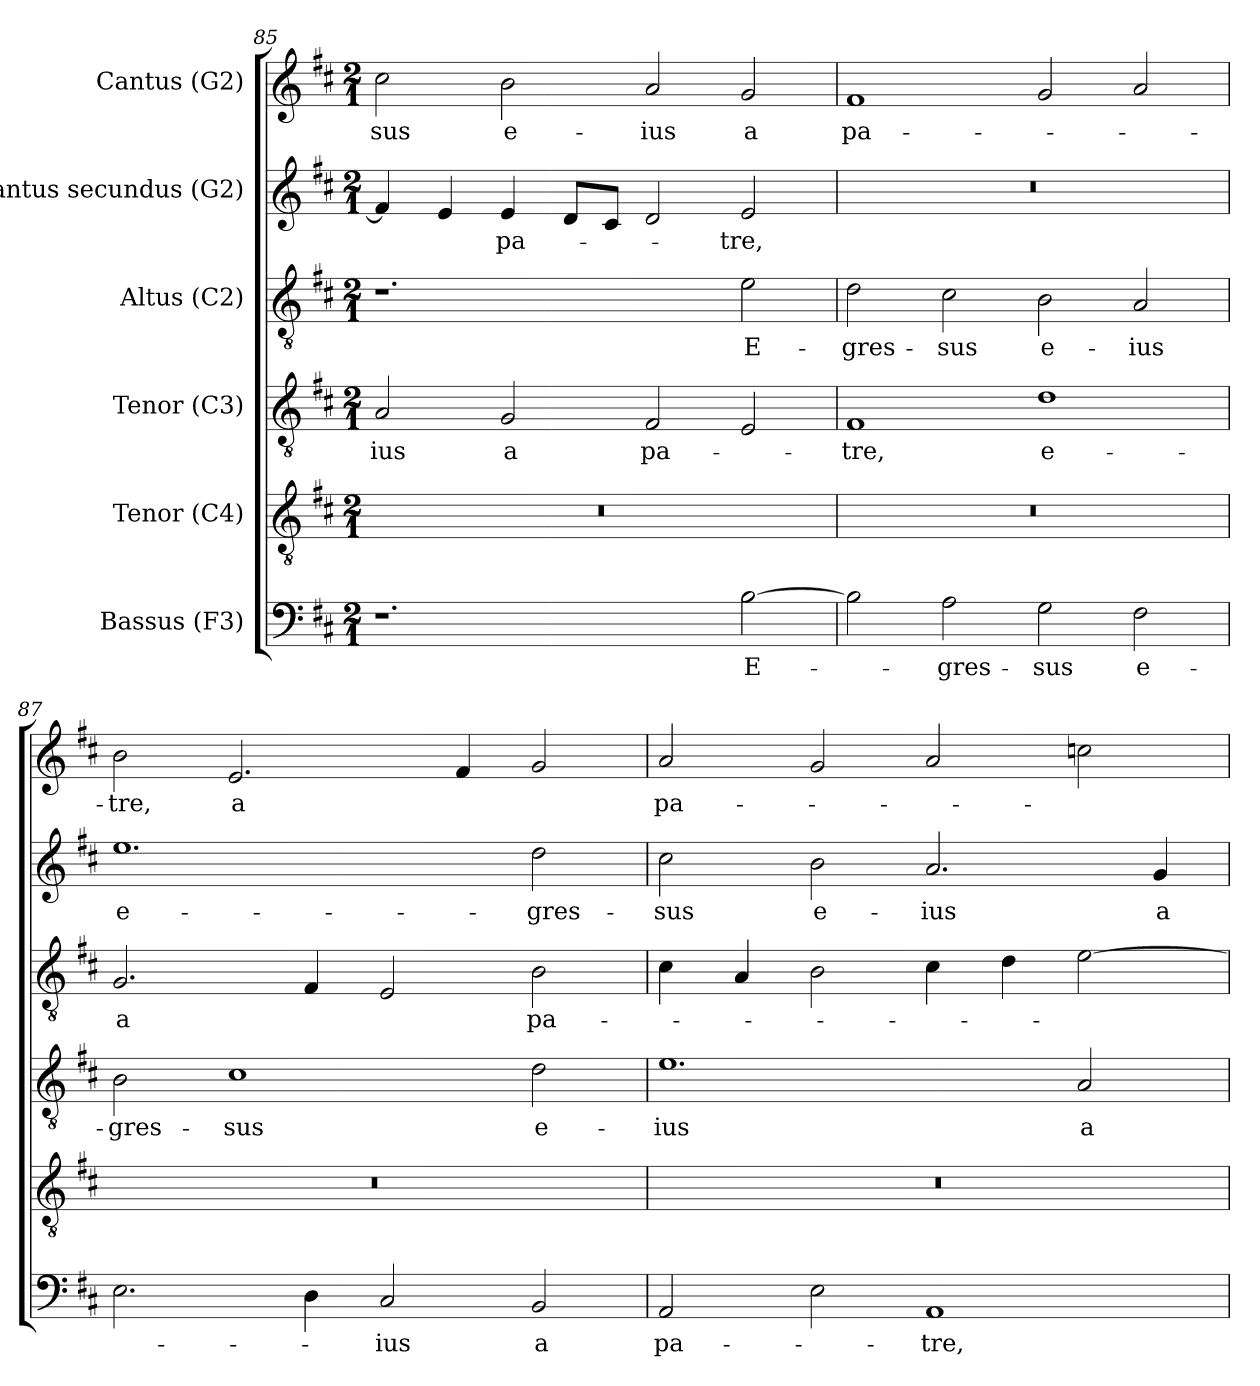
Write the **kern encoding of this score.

**kern	**text	**kern	**kern	**text	**kern	**text	**kern	**text	**kern	**text
*part6	*part6	*part5	*part4	*part4	*part3	*part3	*part2	*part2	*part1	*part1
*staff6	*staff6	*staff5	*staff4	*staff4	*staff3	*staff3	*staff2	*staff2	*staff1	*staff1
*I"Bassus (F3)	*	*I"Tenor (C4)	*I"Tenor (C3)	*	*I"Altus (C2)	*	*I"Cantus secundus (G2)	*	*I"Cantus (G2)	*
*clefF4	*	*clefGv2	*clefGv2	*	*clefGv2	*	*clefG2	*	*clefG2	*
*	*	*	*	*	*ITrd7c12	*	*	*	*	*
*k[f#c#]	*	*k[f#c#]	*k[f#c#]	*	*k[f#c#]	*	*k[f#c#]	*	*k[f#c#]	*
*D:	*	*D:	*D:	*	*D:	*	*D:	*	*D:	*
*M2/1	*	*M2/1	*M2/1	*	*M2/1	*	*M2/1	*	*M2/1	*
=85	=85	=85	=85	=85	=85	=85	=85	=85	=85	=85
!	!	!LO:N:vis=1	!	!	!	!	!	!	!	!
!	!	!	!	!LO:LY:b:color=#000000	!	!	!	!	!	!
!	!	!	!	!	!	!	!	!	!	!LO:LY:b:color=#000000
1.r	.	0r	2Ai/	-ius	1.r	.	4f#i/]	.	2cc#i\	-sus
.	.	.	.	.	.	.	4ei/	.	.	.
!	!	!	!	!LO:LY:b:color=#000000	!	!	!	!	!	!
!	!	!	!	!	!	!	!	!LO:LY:b:color=#000000	!	!
!	!	!	!	!	!	!	!	!	!	!LO:LY:b:color=#000000
.	.	.	2Gi/	a	.	.	4ei/	pa-	2bi\	e-
.	.	.	.	.	.	.	8di/L	.	.	.
.	.	.	.	.	.	.	8c#i/J	.	.	.
!	!	!	!	!LO:LY:b:color=#000000	!	!	!	!	!	!
!	!	!	!	!	!	!	!	!	!	!LO:LY:b:color=#000000
.	.	.	2F#i/	pa-	.	.	2di/	.	2ai/	-ius
!	!LO:LY:b:color=#000000	!	!	!	!	!	!	!	!	!
!	!	!	!	!	!	!LO:LY:b:color=#000000	!	!	!	!
!	!	!	!	!	!	!	!	!LO:LY:b:color=#000000	!	!
!	!	!	!	!	!	!	!	!	!	!LO:LY:b:color=#000000
[2Bi\	E-	.	2Ei/	.	2Ei\	E-	2ei/	-tre,	2gi/	a
=86	=86	=86	=86	=86	=86	=86	=86	=86	=86	=86
!	!	!LO:N:vis=1	!	!	!	!	!	!	!	!
!	!	!	!	!LO:LY:b:color=#000000	!	!	!	!	!	!
!	!	!	!	!	!	!LO:LY:b:color=#000000	!LO:N:vis=1	!	!	!
!	!	!	!	!	!	!	!	!	!	!LO:LY:b:color=#000000
2Bi\]	.	0r	1F#i	-tre,	2Di\	-gres-	0r	.	1f#i	pa-
!	!LO:LY:b:color=#000000	!	!	!	!	!	!	!	!	!
!	!	!	!	!	!	!LO:LY:b:color=#000000	!	!	!	!
2Ai\	-gres-	.	.	.	2C#i\	-sus	.	.	.	.
!	!LO:LY:b:color=#000000	!	!	!	!	!	!	!	!	!
!	!	!	!	!LO:LY:b:color=#000000	!	!	!	!	!	!
!	!	!	!	!	!	!LO:LY:b:color=#000000	!	!	!	!
2Gi\	-sus	.	1di	e-	2BBi\	e-	.	.	2gi/	.
!	!LO:LY:b:color=#000000	!	!	!	!	!	!	!	!	!
!	!	!	!	!	!	!LO:LY:b:color=#000000	!	!	!	!
2F#i\	e-	.	.	.	2AAi/	-ius	.	.	2ai/	.
=87	=87	=87	=87	=87	=87	=87	=87	=87	=87	=87
!	!	!LO:N:vis=1	!	!	!	!	!	!	!	!
!	!	!	!	!LO:LY:b:color=#000000	!	!	!	!	!	!
!	!	!	!	!	!	!LO:LY:b:color=#000000	!	!	!	!
!	!	!	!	!	!	!	!	!LO:LY:b:color=#000000	!	!
!	!	!	!	!	!	!	!	!	!	!LO:LY:b:color=#000000
2.Ei\	.	0r	2Bi\	-gres-	2.GGi/	a	1.eei	e-	2bi\	-tre,
!	!	!	!	!LO:LY:b:color=#000000	!	!	!	!	!	!
!	!	!	!	!	!	!	!	!	!	!LO:LY:b:color=#000000
.	.	.	1c#i	-sus	.	.	.	.	2.ei/	a
4Di\	.	.	.	.	4FF#i/	.	.	.	.	.
!	!LO:LY:b:color=#000000	!	!	!	!	!	!	!	!	!
2C#i/	-ius	.	.	.	2EEi/	.	.	.	.	.
.	.	.	.	.	.	.	.	.	4f#i/	.
!	!LO:LY:b:color=#000000	!	!	!	!	!	!	!	!	!
!	!	!	!	!LO:LY:b:color=#000000	!	!	!	!	!	!
!	!	!	!	!	!	!LO:LY:b:color=#000000	!	!	!	!
!	!	!	!	!	!	!	!	!LO:LY:b:color=#000000	!	!
2BBi/	a	.	2di\	e-	2BBi\	pa-	2ddi\	-gres-	2gi/	.
!!LO:LB:g=z
=88	=88	=88	=88	=88	=88	=88	=88	=88	=88	=88
!	!LO:LY:b:color=#000000	!LO:N:vis=1	!	!	!	!	!	!	!	!
!	!	!	!	!LO:LY:b:color=#000000	!	!	!	!	!	!
!	!	!	!	!	!	!	!	!LO:LY:b:color=#000000	!	!
!	!	!	!	!	!	!	!	!	!	!LO:LY:b:color=#000000
2AAi/	pa-	0r	1.ei	-ius	4C#i\	.	2cc#i\	-sus	2ai/	pa-
.	.	.	.	.	4AAi/	.	.	.	.	.
!	!	!	!	!	!	!	!	!LO:LY:b:color=#000000	!	!
2Ei\	.	.	.	.	2BBi\	.	2bi\	e-	2gi/	.
!	!LO:LY:b:color=#000000	!	!	!	!	!	!	!	!	!
!	!	!	!	!	!	!	!	!LO:LY:b:color=#000000	!	!
1AAi	-tre,	.	.	.	4C#i\	.	2.ai/	-ius	2ai/	.
.	.	.	.	.	4Di\	.	.	.	.	.
!	!	!	!	!LO:LY:b:color=#000000	!	!	!	!	!	!
.	.	.	2Ai/	a	[2Ei\	.	.	.	2ccni\	.
!	!	!	!	!	!	!	!	!LO:LY:b:color=#000000	!	!
.	.	.	.	.	.	.	4gi/	a	.	.
=	=	=	=	=	=	=	=	=	=	=
*-	*-	*-	*-	*-	*-	*-	*-	*-	*-	*-
